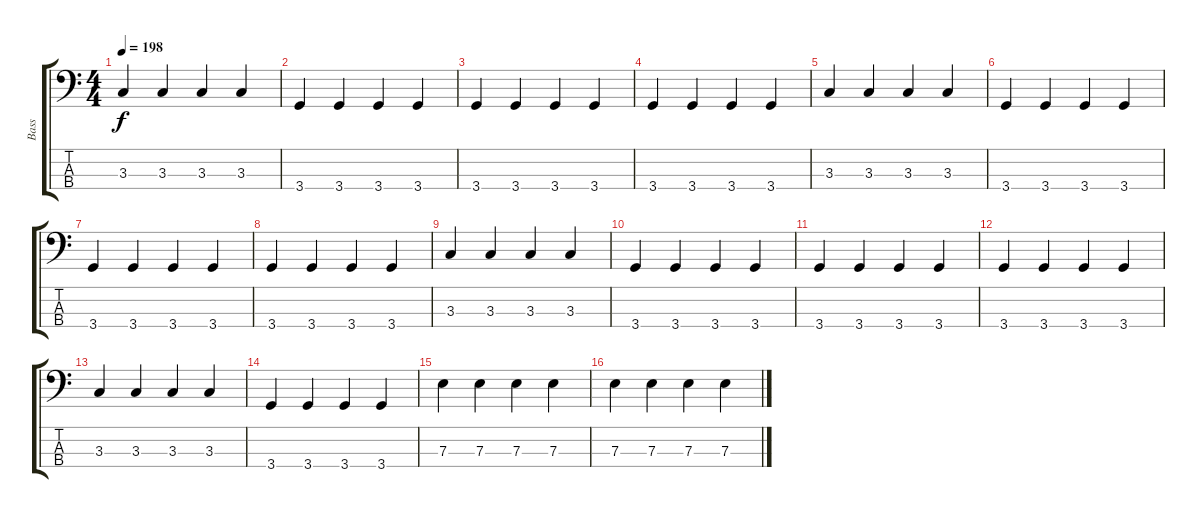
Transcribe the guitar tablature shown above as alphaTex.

\track ("Bass" "Bass") {instrument electricbassfinger}
\staff {score tabs}
\tuning (G2 D2 A1 E1) {hide}
\ts (4 4)
\tempo 198
\clef f4
\ks c
3.3.4{dy f} 3.3.4 3.3.4 3.3.4 |
3.4.4 3.4.4 3.4.4 3.4.4 |
3.4.4 3.4.4 3.4.4 3.4.4 |
3.4.4 3.4.4 3.4.4 3.4.4 |
3.3.4 3.3.4 3.3.4 3.3.4 |
3.4.4 3.4.4 3.4.4 3.4.4 |
3.4.4 3.4.4 3.4.4 3.4.4 |
3.4.4 3.4.4 3.4.4 3.4.4 |
3.3.4 3.3.4 3.3.4 3.3.4 |
3.4.4 3.4.4 3.4.4 3.4.4 |
3.4.4 3.4.4 3.4.4 3.4.4 |
3.4.4 3.4.4 3.4.4 3.4.4 |
3.3.4 3.3.4 3.3.4 3.3.4 |
3.4.4 3.4.4 3.4.4 3.4.4 |
7.3.4 7.3.4 7.3.4 7.3.4 |
7.3.4 7.3.4 7.3.4 7.3.4
